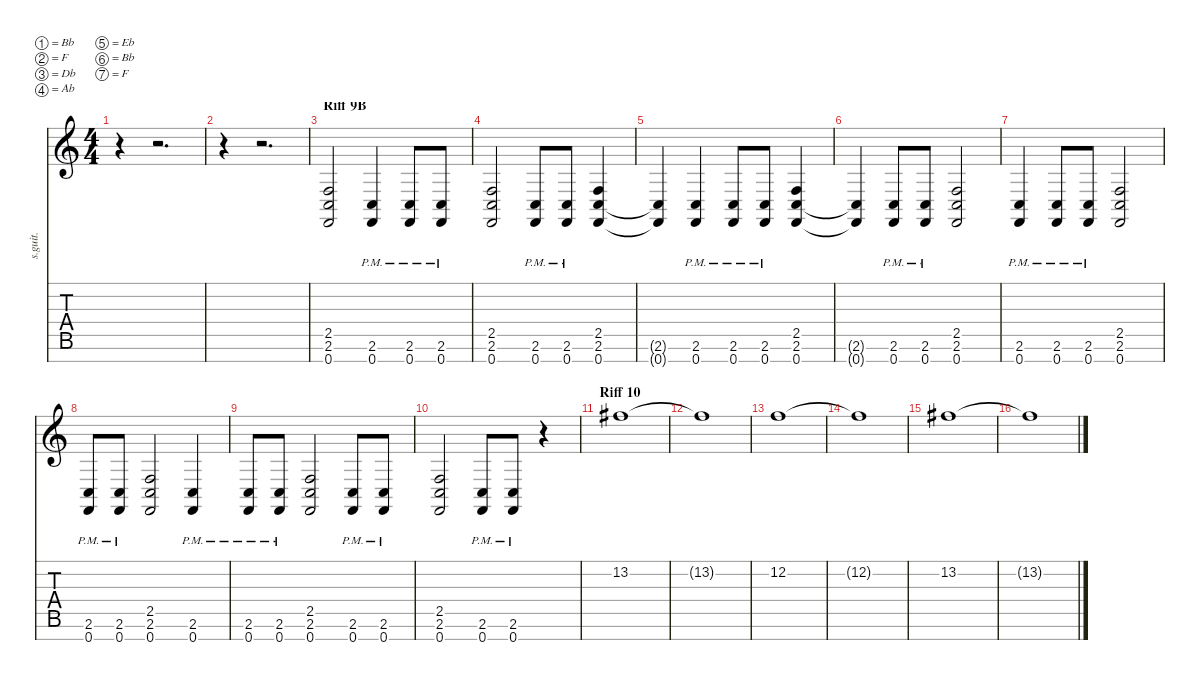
\defaultSystemsLayout 4
\hideDynamics
\bracketExtendMode nobrackets
\track ("Lead" "s.guit.") {instrument distortionguitar}
\staff {score tabs}
\tuning (Bb3 F3 Db3 Ab2 Eb2 Bb1 F1)
\ts (4 4)
\tempo (133 hide)
\clef g2
\ks c
r.4{dy f} r.2{d} |
r.4 r.2{d} |
\section ("" "Riff 9B")
(2.5 2.6 0.7).2{lyrics (0 "") lyrics (1 "") lyrics (2 "") lyrics (3 "") lyrics (4 "")} (2.6{pm} 0.7{pm}).4{lyrics (0 "") lyrics (1 "") lyrics (2 "") lyrics (3 "") lyrics (4 "")} (2.6{pm} 0.7{pm}).8{lyrics (0 "") lyrics (1 "") lyrics (2 "") lyrics (3 "") lyrics (4 "")} (2.6{pm} 0.7{pm}).8{lyrics (0 "") lyrics (1 "") lyrics (2 "") lyrics (3 "") lyrics (4 "")} |
(2.5 2.6 0.7).2{lyrics (0 "") lyrics (1 "") lyrics (2 "") lyrics (3 "") lyrics (4 "")} (2.6{pm} 0.7{pm}).8{lyrics (0 "") lyrics (1 "") lyrics (2 "") lyrics (3 "") lyrics (4 "")} (2.6{pm} 0.7{pm}).8{lyrics (0 "") lyrics (1 "") lyrics (2 "") lyrics (3 "") lyrics (4 "")} (2.5 2.6 0.7).4{lyrics (0 "") lyrics (1 "") lyrics (2 "") lyrics (3 "") lyrics (4 "")} |
(2.6{t} 0.7{t}).4{lyrics (0 "") lyrics (1 "") lyrics (2 "") lyrics (3 "") lyrics (4 "")} (2.6{pm} 0.7{pm}).4{lyrics (0 "") lyrics (1 "") lyrics (2 "") lyrics (3 "") lyrics (4 "")} (2.6{pm} 0.7{pm}).8{lyrics (0 "") lyrics (1 "") lyrics (2 "") lyrics (3 "") lyrics (4 "")} (2.6{pm} 0.7{pm}).8{lyrics (0 "") lyrics (1 "") lyrics (2 "") lyrics (3 "") lyrics (4 "")} (2.5 2.6 0.7).4{lyrics (0 "") lyrics (1 "") lyrics (2 "") lyrics (3 "") lyrics (4 "")} |
(2.6{t} 0.7{t}).4{lyrics (0 "") lyrics (1 "") lyrics (2 "") lyrics (3 "") lyrics (4 "")} (2.6{pm} 0.7{pm}).8{lyrics (0 "") lyrics (1 "") lyrics (2 "") lyrics (3 "") lyrics (4 "")} (2.6{pm} 0.7{pm}).8{lyrics (0 "") lyrics (1 "") lyrics (2 "") lyrics (3 "") lyrics (4 "")} (2.5 2.6 0.7).2{lyrics (0 "") lyrics (1 "") lyrics (2 "") lyrics (3 "") lyrics (4 "")} |
(2.6{pm} 0.7{pm}).4{lyrics (0 "") lyrics (1 "") lyrics (2 "") lyrics (3 "") lyrics (4 "")} (2.6{pm} 0.7{pm}).8{lyrics (0 "") lyrics (1 "") lyrics (2 "") lyrics (3 "") lyrics (4 "")} (2.6{pm} 0.7{pm}).8{lyrics (0 "") lyrics (1 "") lyrics (2 "") lyrics (3 "") lyrics (4 "")} (2.5 2.6 0.7).2{lyrics (0 "") lyrics (1 "") lyrics (2 "") lyrics (3 "") lyrics (4 "")} |
(2.6{pm} 0.7{pm}).8{lyrics (0 "") lyrics (1 "") lyrics (2 "") lyrics (3 "") lyrics (4 "")} (2.6{pm} 0.7{pm}).8{lyrics (0 "") lyrics (1 "") lyrics (2 "") lyrics (3 "") lyrics (4 "")} (2.5 2.6 0.7).2{lyrics (0 "") lyrics (1 "") lyrics (2 "") lyrics (3 "") lyrics (4 "")} (2.6{pm} 0.7{pm}).4{lyrics (0 "") lyrics (1 "") lyrics (2 "") lyrics (3 "") lyrics (4 "")} |
(2.6{pm} 0.7{pm}).8{lyrics (0 "") lyrics (1 "") lyrics (2 "") lyrics (3 "") lyrics (4 "")} (2.6{pm} 0.7{pm}).8{lyrics (0 "") lyrics (1 "") lyrics (2 "") lyrics (3 "") lyrics (4 "")} (2.5 2.6 0.7).2{lyrics (0 "") lyrics (1 "") lyrics (2 "") lyrics (3 "") lyrics (4 "")} (2.6{pm} 0.7{pm}).8{lyrics (0 "") lyrics (1 "") lyrics (2 "") lyrics (3 "") lyrics (4 "")} (2.6{pm} 0.7{pm}).8{lyrics (0 "") lyrics (1 "") lyrics (2 "") lyrics (3 "") lyrics (4 "")} |
(2.5 2.6 0.7).2{lyrics (0 "") lyrics (1 "") lyrics (2 "") lyrics (3 "") lyrics (4 "")} (2.6{pm} 0.7{pm}).8{lyrics (0 "") lyrics (1 "") lyrics (2 "") lyrics (3 "") lyrics (4 "")} (2.6{pm} 0.7{pm}).8{lyrics (0 "") lyrics (1 "") lyrics (2 "") lyrics (3 "") lyrics (4 "")} r.4 |
\section ("" "Riff 10")
13.2{acc #}.1{lyrics (0 "") lyrics (1 "") lyrics (2 "") lyrics (3 "") lyrics (4 "")} |
13.2{t acc #}.1{lyrics (0 "") lyrics (1 "") lyrics (2 "") lyrics (3 "") lyrics (4 "")} |
12.2.1{lyrics (0 "") lyrics (1 "") lyrics (2 "") lyrics (3 "") lyrics (4 "")} |
12.2{t}.1{lyrics (0 "") lyrics (1 "") lyrics (2 "") lyrics (3 "") lyrics (4 "")} |
13.2{acc #}.1{lyrics (0 "") lyrics (1 "") lyrics (2 "") lyrics (3 "") lyrics (4 "")} |
13.2{t acc #}.1{lyrics (0 "") lyrics (1 "") lyrics (2 "") lyrics (3 "") lyrics (4 "")}
